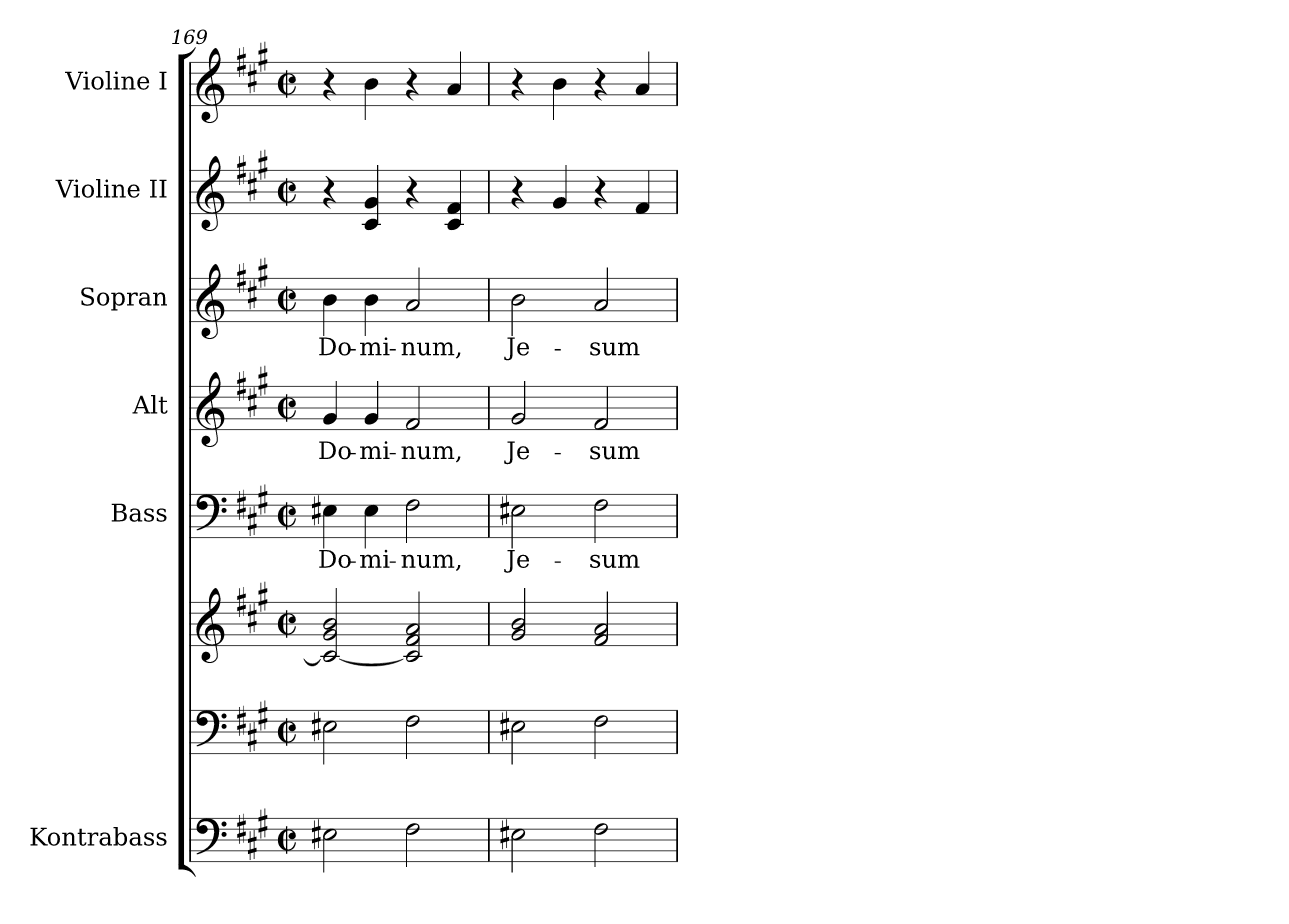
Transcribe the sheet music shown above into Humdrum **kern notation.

**kern	**kern	**kern	**kern	**text	**kern	**text	**kern	**text	**kern	**kern
*part7	*part6	*part6	*part5	*part5	*part4	*part4	*part3	*part3	*part2	*part1
*staff8	*staff7	*staff6	*staff5	*staff5	*staff4	*staff4	*staff3	*staff3	*staff2	*staff1
*I"Kontrabass	*	*	*I"Bass	*	*I"Alt	*	*I"Sopran	*	*I"Violine II	*I"Violine I
*I'Kb.	*	*	*I'B.	*	*I'A.	*	*I'S.	*	*I'Vl. II	*I'Vl. I
*clefF4	*clefF4	*clefG2	*clefF4	*	*clefG2	*	*clefG2	*	*clefG2	*clefG2
*ITrd7c12	*	*	*	*	*	*	*	*	*	*
*k[f#c#g#]	*k[f#c#g#]	*k[f#c#g#]	*k[f#c#g#]	*	*k[f#c#g#]	*	*k[f#c#g#]	*	*k[f#c#g#]	*k[f#c#g#]
*A:	*A:	*A:	*A:	*	*A:	*	*A:	*	*A:	*A:
*M2/2	*M2/2	*M2/2	*M2/2	*	*M2/2	*	*M2/2	*	*M2/2	*M2/2
*met(c|)	*met(c|)	*met(c|)	*met(c|)	*	*met(c|)	*	*met(c|)	*	*met(c|)	*met(c|)
=169	=169	=169	=169	=169	=169	=169	=169	=169	=169	=169
!	!	!	!	!LO:LY:b	!	!LO:LY:b	!	!LO:LY:b	!	!
2EE#X\	2E#X\	2c#/_ 2g#/ 2b/	4E#X\	Do-	4g#/	Do-	4b\	Do-	4r	4r
!	!	!	!	!LO:LY:b	!	!LO:LY:b	!	!LO:LY:b	!	!
.	.	.	4E#\	-mi-	4g#/	-mi-	4b\	-mi-	4c#/ 4g#/	4b\
!	!	!	!	!LO:LY:b	!	!LO:LY:b	!	!LO:LY:b	!	!
2FF#\	2F#\	2c#/] 2f#/ 2a/	2F#\	-num,	2f#/	-num,	2a/	-num,	4r	4r
.	.	.	.	.	.	.	.	.	4c#/ 4f#/	4a/
!!LO:PB:g=z
=170	=170	=170	=170	=170	=170	=170	=170	=170	=170	=170
!	!	!	!	!LO:LY:b	!	!LO:LY:b	!	!LO:LY:b	!	!
2EE#X\	2E#X\	2g#/ 2b/	2E#X\	Je-	2g#/	Je-	2b\	Je-	4r	4r
.	.	.	.	.	.	.	.	.	4g#/	4b\
!	!	!	!	!LO:LY:b	!	!LO:LY:b	!	!LO:LY:b	!	!
2FF#\	2F#\	2f#/ 2a/	2F#\	-sum	2f#/	-sum	2a/	-sum	4r	4r
.	.	.	.	.	.	.	.	.	4f#/	4a/
=	=	=	=	=	=	=	=	=	=	=
*-	*-	*-	*-	*-	*-	*-	*-	*-	*-	*-
